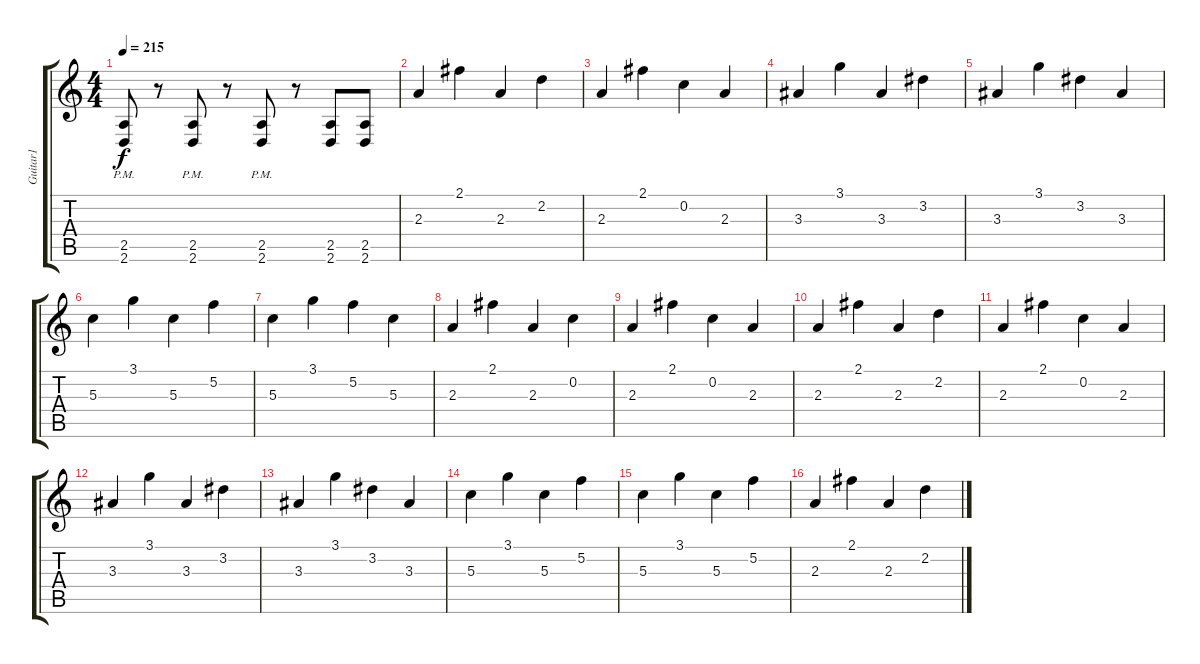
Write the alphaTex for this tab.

\track ("Guitar1" "Guitar1") {instrument distortionguitar}
\staff {score tabs}
\tuning (E4 C4 G3 C3 G2 C2) {hide}
\ts (4 4)
\tempo 215
\clef g2
\ks c
(2.5{pm} 2.6{pm}).8{dy f} r.8 (2.5{pm} 2.6{pm}).8 r.8 (2.5{pm} 2.6{pm}).8 r.8 (2.5 2.6).8 (2.5 2.6).8 |
2.3.4{volume 10 instrument overdrivenguitar} 2.1.4 2.3.4 2.2.4 |
2.3.4 2.1.4 0.2.4 2.3.4 |
3.3.4 3.1.4 3.3.4 3.2.4 |
3.3.4 3.1.4 3.2.4 3.3.4 |
5.3.4 3.1.4 5.3.4 5.2.4 |
5.3.4 3.1.4 5.2.4 5.3.4 |
2.3.4 2.1.4 2.3.4 0.2.4 |
2.3.4 2.1.4 0.2.4 2.3.4 |
2.3.4 2.1.4 2.3.4 2.2.4 |
2.3.4 2.1.4 0.2.4 2.3.4 |
3.3.4 3.1.4 3.3.4 3.2.4 |
3.3.4 3.1.4 3.2.4 3.3.4 |
5.3.4 3.1.4 5.3.4 5.2.4 |
5.3.4 3.1.4 5.3.4 5.2.4 |
2.3.4 2.1.4 2.3.4 2.2.4
